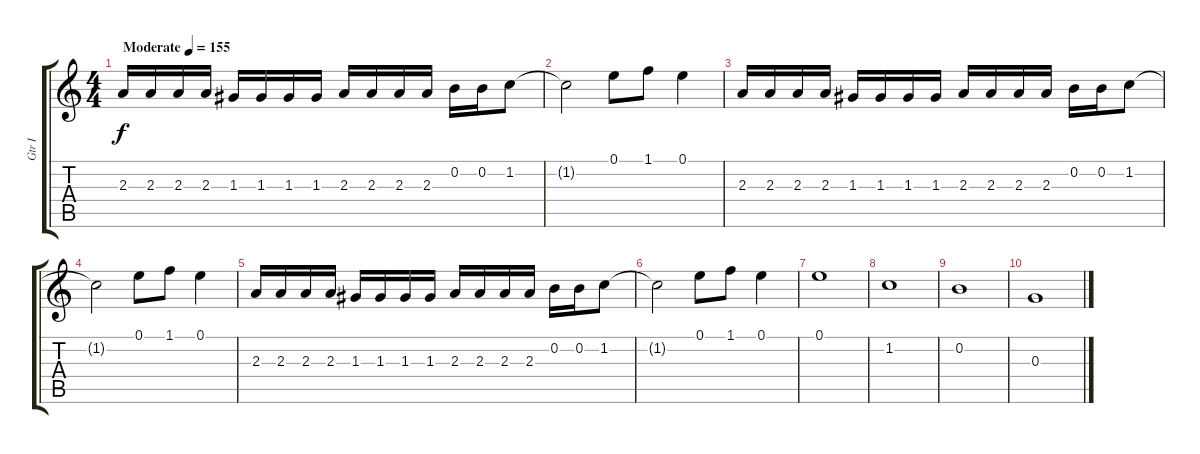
\track ("Gtr I" "Gtr I") {instrument overdrivenguitar}
\staff {score tabs}
\tuning (E4 B3 G3 D3 A2 E2) {hide}
\ts (4 4)
\tempo (155 "Moderate")
\clef g2
\ks c
2.3.16{dy f instrument overdrivenguitar} 2.3.16 2.3.16 2.3.16 1.3.16 1.3.16 1.3.16 1.3.16 2.3.16 2.3.16 2.3.16 2.3.16 0.2.16 0.2.16 1.2.8 |
1.2{t}.2 0.1.8 1.1.8 0.1.4 |
2.3.16 2.3.16 2.3.16 2.3.16 1.3.16 1.3.16 1.3.16 1.3.16 2.3.16 2.3.16 2.3.16 2.3.16 0.2.16 0.2.16 1.2.8 |
1.2{t}.2 0.1.8 1.1.8 0.1.4 |
2.3.16 2.3.16 2.3.16 2.3.16 1.3.16 1.3.16 1.3.16 1.3.16 2.3.16 2.3.16 2.3.16 2.3.16 0.2.16 0.2.16 1.2.8 |
1.2{t}.2 0.1.8 1.1.8 0.1.4 |
0.1.1 |
1.2.1 |
0.2.1 |
0.3.1
